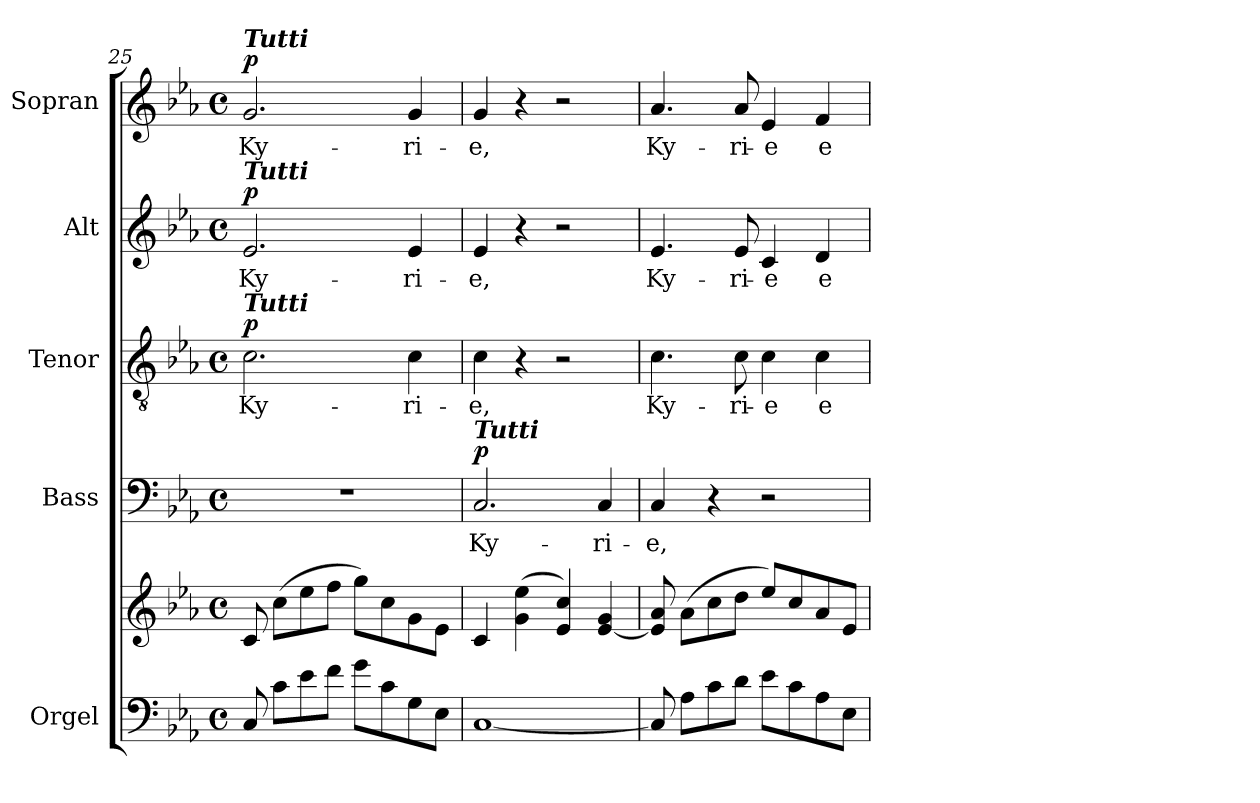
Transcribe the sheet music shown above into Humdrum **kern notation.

**kern	**kern	**kern	**text	**dynam	**kern	**text	**dynam	**kern	**text	**dynam	**kern	**text	**dynam
*part5	*part5	*part4	*part4	*part4	*part3	*part3	*part3	*part2	*part2	*part2	*part1	*part1	*part1
*staff6	*staff5	*staff4	*staff4	*staff4	*staff3	*staff3	*staff3	*staff2	*staff2	*staff2	*staff1	*staff1	*staff1
*I"Orgel	*	*I"Bass	*	*	*I"Tenor	*	*	*I"Alt	*	*	*I"Sopran	*	*
*I'Org.	*	*I'B.	*	*	*I'T.	*	*	*I'A.	*	*	*I'S.	*	*
*clefF4	*clefG2	*clefF4	*	*	*clefGv2	*	*	*clefG2	*	*	*clefG2	*	*
*k[b-e-a-]	*k[b-e-a-]	*k[b-e-a-]	*	*	*k[b-e-a-]	*	*	*k[b-e-a-]	*	*	*k[b-e-a-]	*	*
*E-:	*E-:	*E-:	*	*	*E-:	*	*	*E-:	*	*	*E-:	*	*
*M4/4	*M4/4	*M4/4	*	*	*M4/4	*	*	*M4/4	*	*	*M4/4	*	*
*met(c)	*met(c)	*met(c)	*	*	*met(c)	*	*	*met(c)	*	*	*met(c)	*	*
=25	=25	=25	=25	=25	=25	=25	=25	=25	=25	=25	=25	=25	=25
!	!	!	!	!	!	!	!	!	!	!	!LO:TX:a:Bi:t=Tutti	!	!
!	!	!	!	!	!	!	!	!LO:TX:a:Bi:t=Tutti	!	!	!	!	!
!	!	!	!	!	!LO:TX:a:Bi:t=Tutti	!	!	!	!	!	!	!	!
!	!	!	!	!	!	!LO:LY:b	!LO:DY:a	!	!LO:LY:b	!LO:DY:a	!	!LO:LY:b	!LO:DY:a
8C/	8c/	1r	.	.	2.c\	Ky-	p	2.e-/	Ky-	p	2.g/	Ky-	p
8c\L	(>8cc\L	.	.	.	.	.	.	.	.	.	.	.	.
8e-\	8ee-\	.	.	.	.	.	.	.	.	.	.	.	.
8f\J	8ff\J	.	.	.	.	.	.	.	.	.	.	.	.
8g\L	8gg\L)	.	.	.	.	.	.	.	.	.	.	.	.
8c\	8cc\	.	.	.	.	.	.	.	.	.	.	.	.
!	!	!	!	!	!	!LO:LY:b	!	!	!LO:LY:b	!	!	!LO:LY:b	!
8G\	8g\	.	.	.	4c\	-ri-	.	4e-/	-ri-	.	4g/	-ri-	.
8E-\J	8e-\J	.	.	.	.	.	.	.	.	.	.	.	.
!!LO:LB:g=z
=26	=26	=26	=26	=26	=26	=26	=26	=26	=26	=26	=26	=26	=26
!	!	!LO:TX:a:Bi:t=Tutti	!	!	!	!	!	!	!	!	!	!	!
!	!	!	!LO:LY:b	!LO:DY:a	!	!LO:LY:b	!	!	!LO:LY:b	!	!	!LO:LY:b	!
[1C	4c/	2.C/	Ky-	p	4c\	-e,	.	4e-/	-e,	.	4g/	-e,	.
.	(>4g\ 4ee-\	.	.	.	4r	.	.	4r	.	.	4r	.	.
.	4e-/ 4cc/)	.	.	.	2r	.	.	2r	.	.	2r	.	.
!	!	!	!LO:LY:b	!	!	!	!	!	!	!	!	!	!
.	[4e-/ 4g/	4C/	-ri-	.	.	.	.	.	.	.	.	.	.
=27	=27	=27	=27	=27	=27	=27	=27	=27	=27	=27	=27	=27	=27
!	!	!	!LO:LY:b	!	!	!LO:LY:b	!	!	!LO:LY:b	!	!	!LO:LY:b	!
8C/]	8e-/] 8a-/	4C/	-e,	.	4.c\	Ky-	.	4.e-/	Ky-	.	4.a-/	Ky-	.
8A-\L	(>8a-\L	.	.	.	.	.	.	.	.	.	.	.	.
8c\	8cc\	4r	.	.	.	.	.	.	.	.	.	.	.
!	!	!	!	!	!	!LO:LY:b	!	!	!LO:LY:b	!	!	!LO:LY:b	!
8d\J	8dd\J	.	.	.	8c\	-ri-	.	8e-/	-ri-	.	8a-/	-ri-	.
!	!	!	!	!	!	!LO:LY:b	!	!	!LO:LY:b	!	!	!LO:LY:b	!
8e-\L	8ee-/L)	2r	.	.	4c\	-e	.	4c/	-e	.	4e-/	-e	.
8c\	8cc/	.	.	.	.	.	.	.	.	.	.	.	.
!	!	!	!	!	!	!LO:LY:b	!	!	!LO:LY:b	!	!	!LO:LY:b	!
8A-\	8a-/	.	.	.	4c\	e-	.	4d/	e-	.	4f/	e-	.
8E-\J	8e-/J	.	.	.	.	.	.	.	.	.	.	.	.
=	=	=	=	=	=	=	=	=	=	=	=	=	=
*-	*-	*-	*-	*-	*-	*-	*-	*-	*-	*-	*-	*-	*-
